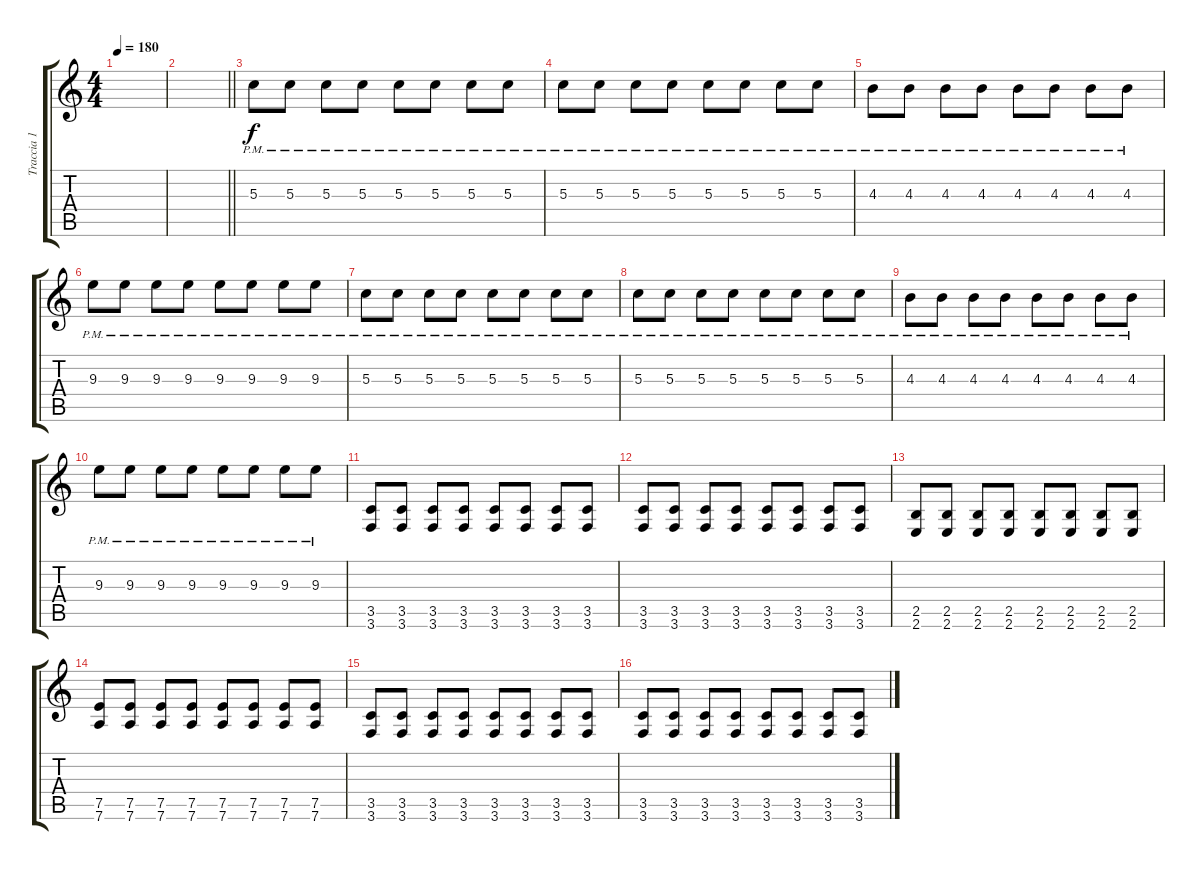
\track ("Traccia 1" "Traccia 1") {instrument distortionguitar}
\staff {score tabs}
\tuning (E4 B3 G3 D3 A2 D2) {hide}
\ts (4 4)
\tempo 180
\clef g2
\ks c
|
\barLineRight lightlight
|
5.3{pm}.8 5.3{pm}.8 5.3{pm}.8 5.3{pm}.8 5.3{pm}.8 5.3{pm}.8 5.3{pm}.8 5.3{pm}.8 |
5.3{pm}.8 5.3{pm}.8 5.3{pm}.8 5.3{pm}.8 5.3{pm}.8 5.3{pm}.8 5.3{pm}.8 5.3{pm}.8 |
4.3{pm}.8 4.3{pm}.8 4.3{pm}.8 4.3{pm}.8 4.3{pm}.8 4.3{pm}.8 4.3{pm}.8 4.3{pm}.8 |
9.3{pm}.8 9.3{pm}.8 9.3{pm}.8 9.3{pm}.8 9.3{pm}.8 9.3{pm}.8 9.3{pm}.8 9.3{pm}.8 |
5.3{pm}.8 5.3{pm}.8 5.3{pm}.8 5.3{pm}.8 5.3{pm}.8 5.3{pm}.8 5.3{pm}.8 5.3{pm}.8 |
5.3{pm}.8 5.3{pm}.8 5.3{pm}.8 5.3{pm}.8 5.3{pm}.8 5.3{pm}.8 5.3{pm}.8 5.3{pm}.8 |
4.3{pm}.8 4.3{pm}.8 4.3{pm}.8 4.3{pm}.8 4.3{pm}.8 4.3{pm}.8 4.3{pm}.8 4.3{pm}.8 |
9.3{pm}.8 9.3{pm}.8 9.3{pm}.8 9.3{pm}.8 9.3{pm}.8 9.3{pm}.8 9.3{pm}.8 9.3{pm}.8 |
(3.5 3.6).8 (3.5 3.6).8 (3.5 3.6).8 (3.5 3.6).8 (3.5 3.6).8 (3.5 3.6).8 (3.5 3.6).8 (3.5 3.6).8 |
(3.5 3.6).8 (3.5 3.6).8 (3.5 3.6).8 (3.5 3.6).8 (3.5 3.6).8 (3.5 3.6).8 (3.5 3.6).8 (3.5 3.6).8 |
(2.5 2.6).8 (2.5 2.6).8 (2.5 2.6).8 (2.5 2.6).8 (2.5 2.6).8 (2.5 2.6).8 (2.5 2.6).8 (2.5 2.6).8 |
(7.5 7.6).8 (7.5 7.6).8 (7.5 7.6).8 (7.5 7.6).8 (7.5 7.6).8 (7.5 7.6).8 (7.5 7.6).8 (7.5 7.6).8 |
(3.5 3.6).8 (3.5 3.6).8 (3.5 3.6).8 (3.5 3.6).8 (3.5 3.6).8 (3.5 3.6).8 (3.5 3.6).8 (3.5 3.6).8 |
(3.5 3.6).8 (3.5 3.6).8 (3.5 3.6).8 (3.5 3.6).8 (3.5 3.6).8 (3.5 3.6).8 (3.5 3.6).8 (3.5 3.6).8
